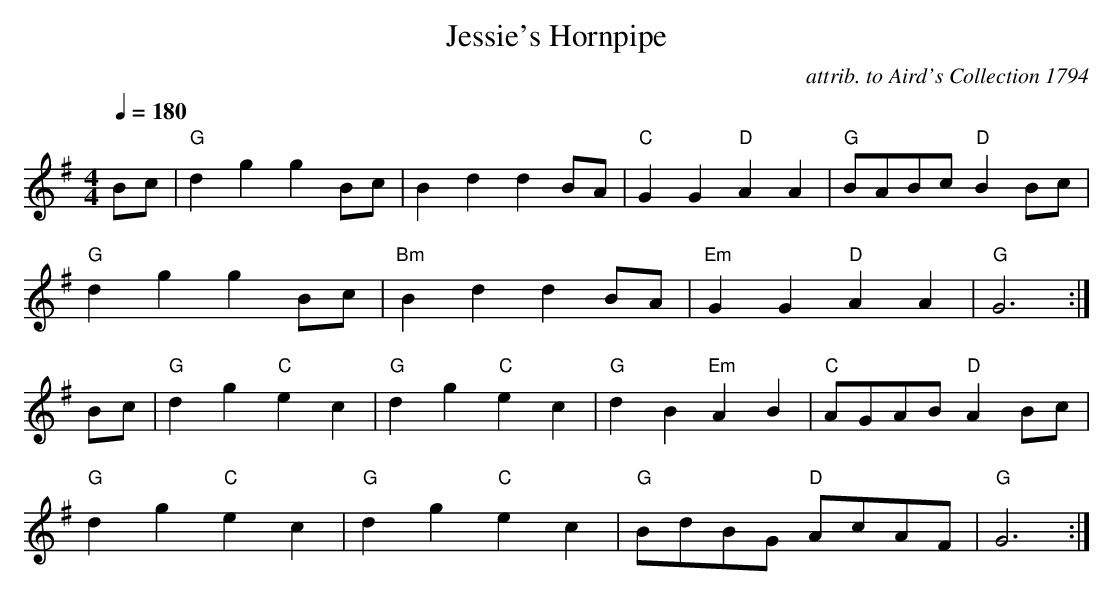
X:1
T: Jessie's Hornpipe
C: attrib. to Aird's Collection 1794
M: 4/4
L: 1/8
Q: 1/4=180
K: G
Bc |\
"G" d2 g2 g2 Bc | B2 d2 d2 BA | "C" G2 G2 "D" A2 A2 | "G" BABc "D"B2 Bc |
"G" d2 g2 g2 Bc | "Bm" B2 d2 d2 BA | "Em" G2 G2 "D" A2 A2 | "G" G6 :|
Bc |\
"G" d2 g2 "C" e2 c2 | "G" d2 g2 "C" e2 c2 | "G" d2 B2 "Em" A2 B2 | "C" AGAB "D" A2 Bc |
"G" d2 g2 "C" e2 c2 | "G" d2 g2 "C" e2 c2 | "G" BdBG "D" AcAF | "G" G6 :|
